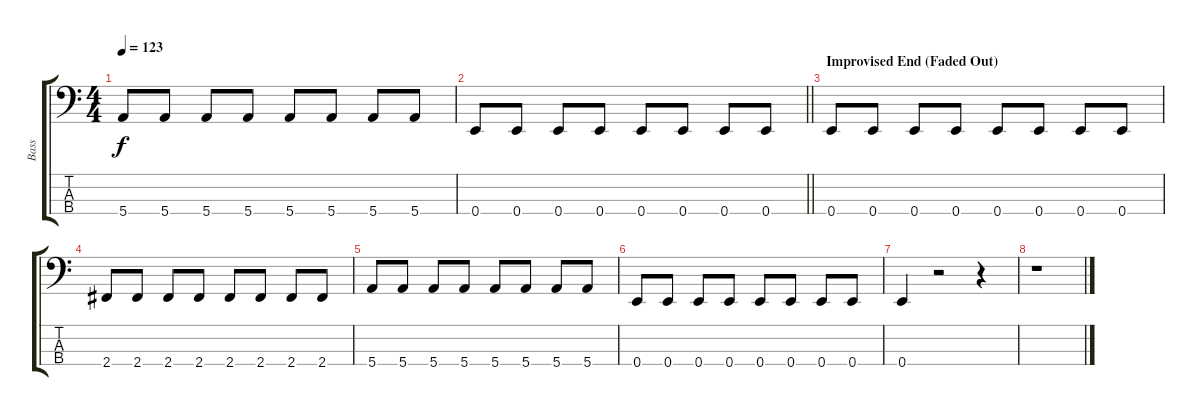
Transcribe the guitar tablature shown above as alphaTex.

\track ("Bass" "Bass") {instrument electricbassfinger}
\staff {score tabs}
\tuning (G2 D2 A1 E1) {hide}
\ts (4 4)
\tempo 123
\clef f4
\ks c
5.4.8{dy f} 5.4.8 5.4.8 5.4.8 5.4.8 5.4.8 5.4.8 5.4.8 |
\barLineRight lightlight
0.4.8 0.4.8 0.4.8 0.4.8 0.4.8 0.4.8 0.4.8 0.4.8 |
\section ("" "Improvised End (Faded Out)")
0.4.8 0.4.8 0.4.8 0.4.8 0.4.8 0.4.8 0.4.8 0.4.8 |
2.4.8 2.4.8 2.4.8 2.4.8 2.4.8 2.4.8 2.4.8 2.4.8 |
5.4.8 5.4.8 5.4.8 5.4.8 5.4.8 5.4.8 5.4.8 5.4.8 |
0.4.8 0.4.8 0.4.8 0.4.8 0.4.8 0.4.8 0.4.8 0.4.8 |
0.4.4 r.2 r.4 |
r.1
